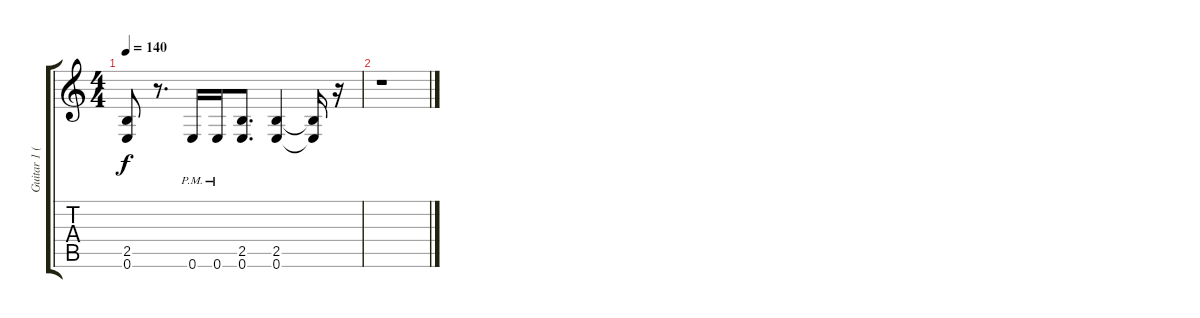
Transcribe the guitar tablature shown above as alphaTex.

\track ("Guitar 1 (Distortion)" "Guitar 1 (") {instrument distortionguitar}
\staff {score tabs}
\tuning (E4 B3 G3 D3 A2 E2) {hide}
\ts (4 4)
\tempo 140
\clef g2
\ks c
(2.5 0.6).8{dy f} r.8{d} 0.6{pm}.16 0.6{pm}.16 (2.5 0.6).8{d} (2.5 0.6).4 (2.5{t} 0.6{t}).16 r.16 |
r.1
